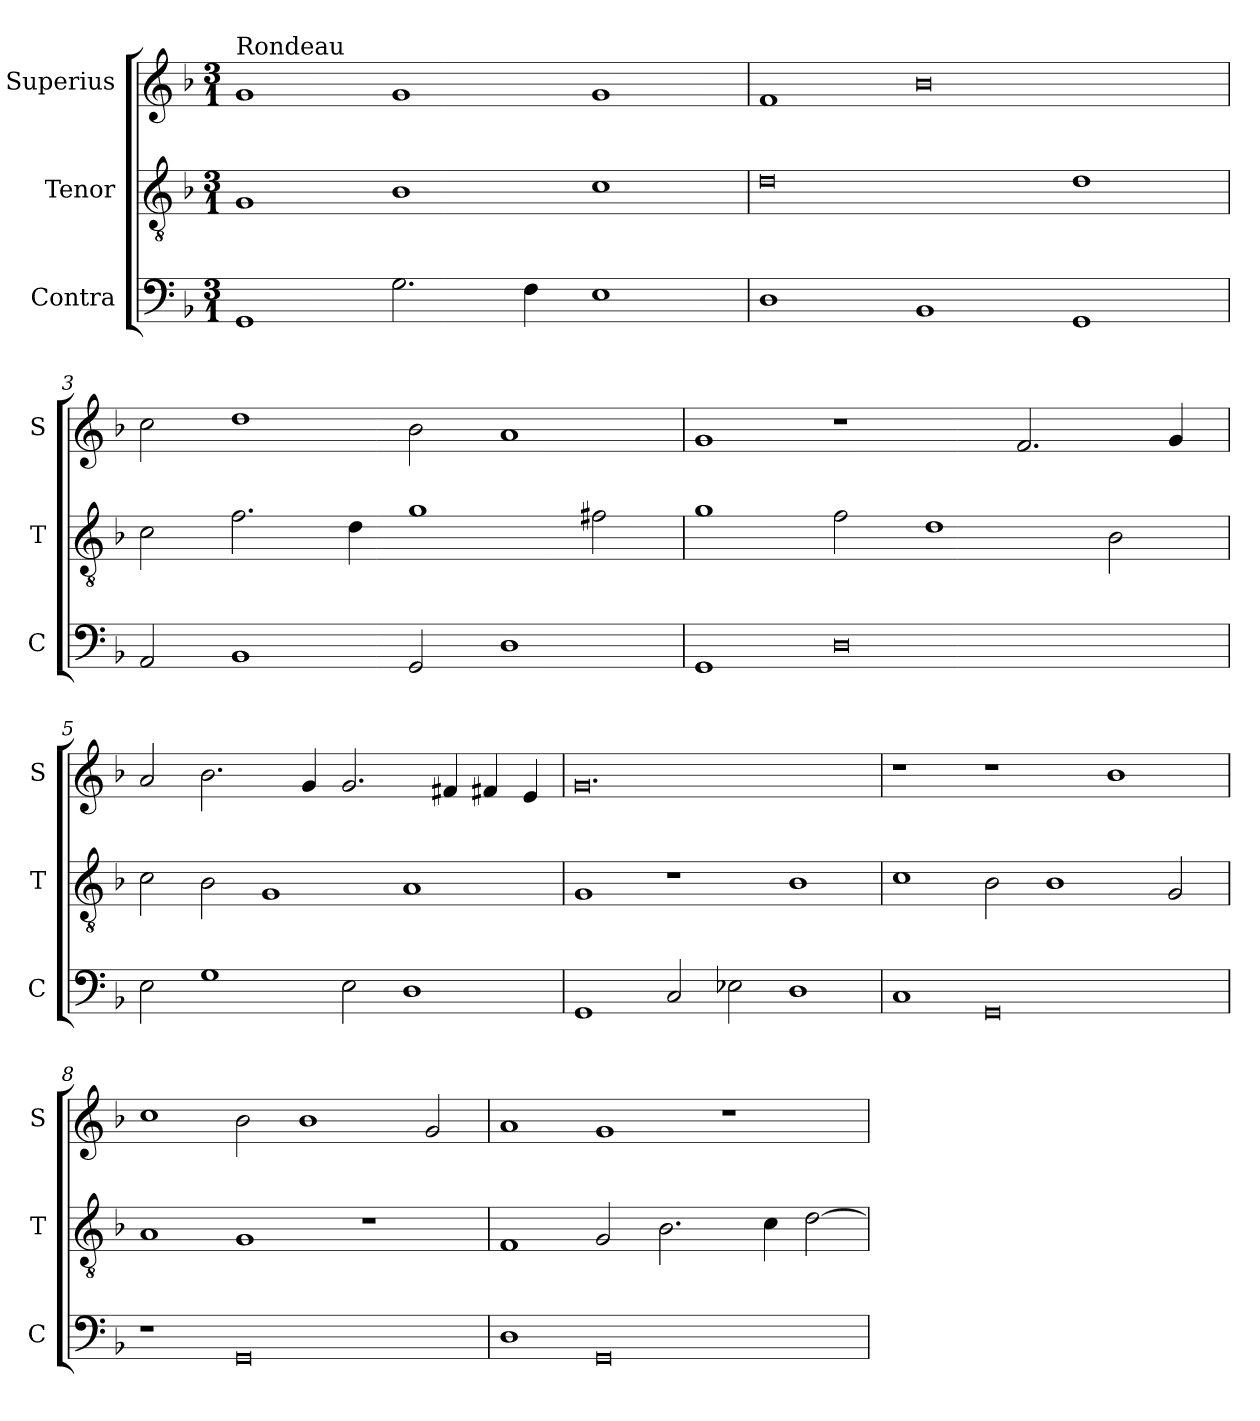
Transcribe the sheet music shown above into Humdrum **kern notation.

**kern	**kern	**kern
*part3	*part2	*part1
*staff3	*staff2	*staff1
*I"Contra	*I"Tenor	*I"Superius
*I'C	*I'T	*I'S
*clefF4	*clefGv2	*clefG2
*k[b-]	*k[b-]	*k[b-]
*M3/1	*M3/1	*M3/1
=1	=1	=1
!	!	!LO:TX:a:t=Rondeau
1GG	1G	1g
2.G	1B-	1g
4F	.	.
1E	1c	1g
=2	=2	=2
1D	0d	1f
1BB-	.	0b-
1GG	1d	.
=3	=3	=3
2AA	2c	2cc
1BB-	2.f	1dd
.	4d	.
2GG	1g	2b-
1D	.	1a
.	2f#X	.
=4	=4	=4
1GG	1g	1g
0D	2f	1r
.	1d	.
.	.	2.f
.	2B-	.
.	.	4g
=5	=5	=5
2E	2c	2a
1G	2B-	2.b-
.	1G	.
.	.	4g
2E	.	2.g
1D	1A	.
.	.	4f#X
.	.	4f#X
.	.	4e
=6	=6	=6
1GG	1G	0.g
2C	1r	.
2E-X	.	.
1D	1B-	.
=7	=7	=7
1C	1c	1r
0GG	2B-	1r
.	1B-	.
.	.	1b-
.	2G	.
=8	=8	=8
1r	1A	1cc
0GG	1G	2b-
.	.	1b-
.	1r	.
.	.	2g
=9	=9	=9
1D	1F	1a
0GG	2G	1g
.	2.B-	.
.	.	1r
.	4c	.
.	[2d	.
=	=	=
*-	*-	*-
